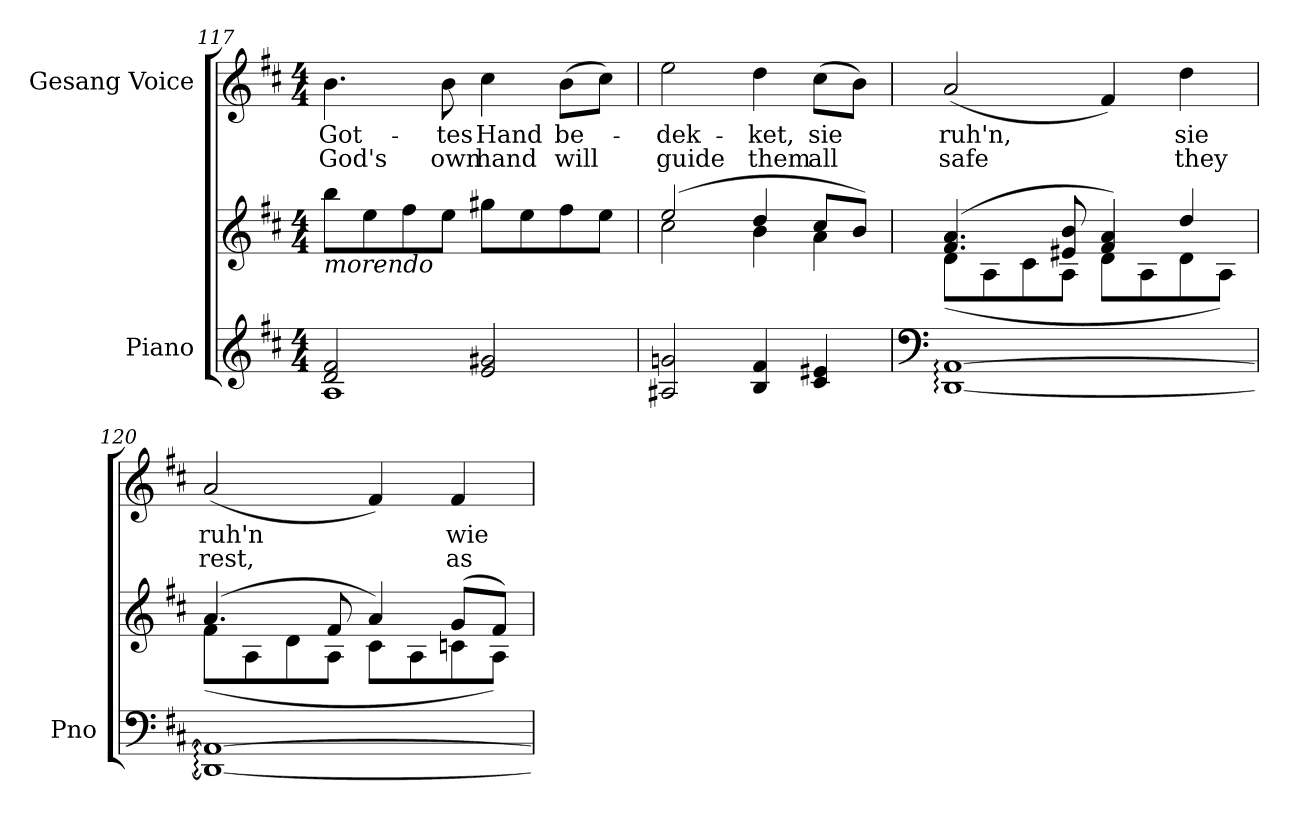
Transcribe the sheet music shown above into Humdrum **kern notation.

**kern	**kern	**dynam	**kern	**text	**text
*part2	*part2	*part2	*part1	*part1	*part1
*staff3	*staff2	*staff2/3	*staff1	*staff1	*staff1
*I"Piano	*	*	*I"Gesang Voice	*	*
*I'Pno	*	*	*	*	*
*clefG2	*clefG2	*	*clefG2	*	*
*k[f#c#]	*k[f#c#]	*	*k[f#c#]	*	*
*M4/4	*M4/4	*	*M4/4	*	*
=117	=117	=117	=117	=117	=117
*^	*	*	*	*	*
!	!	!LO:TX:b:i:t=morendo	!	!	!	!
!	!	!	!	!	!LO:LY:b	!LO:LY:b
(>2d/ 2f#/	1A	8bb\L	.	4.b\	Got-	God's
.	.	8ee\	.	.	.	.
.	.	8ff#\	.	.	.	.
!	!	!	!	!	!LO:LY:b	!LO:LY:b
.	.	8ee\J	.	8b\	-tes	own
!	!	!	!	!	!LO:LY:b	!LO:LY:b
2e/ 2g#X/	.	8gg#X\L	.	4cc#\	Hand	hand
.	.	8ee\	.	.	.	.
!	!	!	!	!	!LO:LY:b	!LO:LY:b
.	.	8ff#\	.	(>8b\L	be-	will
.	.	8ee\J	.	8cc#\J)	.	.
*v	*v	*	*	*	*	*
!!LO:PB:g=z
=118	=118	=118	=118	=118	=118
*	*^	*	*	*	*
!	!	!	!	!	!LO:LY:b	!LO:LY:b
2A#X/ 2gn/	(>2ee/)	2cc#\	.	2ee\	-dek-	guide
!	!	!	!	!	!LO:LY:b	!LO:LY:b
4B/ 4f#/	4dd/	4b\	.	4dd\	-ket,	them
!	!	!	!	!	!LO:LY:b	!LO:LY:b
4c#/ 4e#X/	8cc#/L	4a\	.	(>8cc#\L	sie	all
.	8b/J)	.	.	8b\J)	.	.
=119	=119	=119	=119	=119	=119	=119
*clefF4	*	*	*	*	*	*
!	!	!	!LO:DY:b	!	!LO:LY:b	!LO:LY:b
!	!	!	!LO:DY:n=1:b	!	!	!
!	!	!	!LO:DY:n=2:b	!	!	!
[1DD: [1AA:	(>4.f#/ 4.a/	(<8d\L	other-dynamics pp other-dynamics	(<2a/	ruh'n,	safe
.	.	8A\	.	.	.	.
.	.	8c#\	.	.	.	.
.	8e#X/ 8b/	8A\J	.	.	.	.
.	4f#/ 4a/)	8d\L	.	4f#/)	.	.
.	.	8A\	.	.	.	.
!	!	!	!	!	!LO:LY:b	!LO:LY:b
.	4dd/	8d\	.	4dd\	sie	they
.	.	8A\J)	.	.	.	.
=120	=120	=120	=120	=120	=120	=120
!	!	!	!	!	!LO:LY:b	!LO:LY:b
1DD_: 1AA_:	(>4.a/	(<8f#\L	.	(<2a/	ruh'n	rest,
.	.	8A\	.	.	.	.
.	.	8d\	.	.	.	.
.	8f#/	8A\J	.	.	.	.
.	4a/)	8c#\L	.	4f#/)	.	.
.	.	8A\	.	.	.	.
!	!	!	!	!	!LO:LY:b	!LO:LY:b
.	(>8g/L	8cn\	.	4f#/	wie	as
.	8f#/J)	8A\J)	.	.	.	.
*	*v	*v	*	*	*	*
=	=	=	=	=	=
*-	*-	*-	*-	*-	*-
